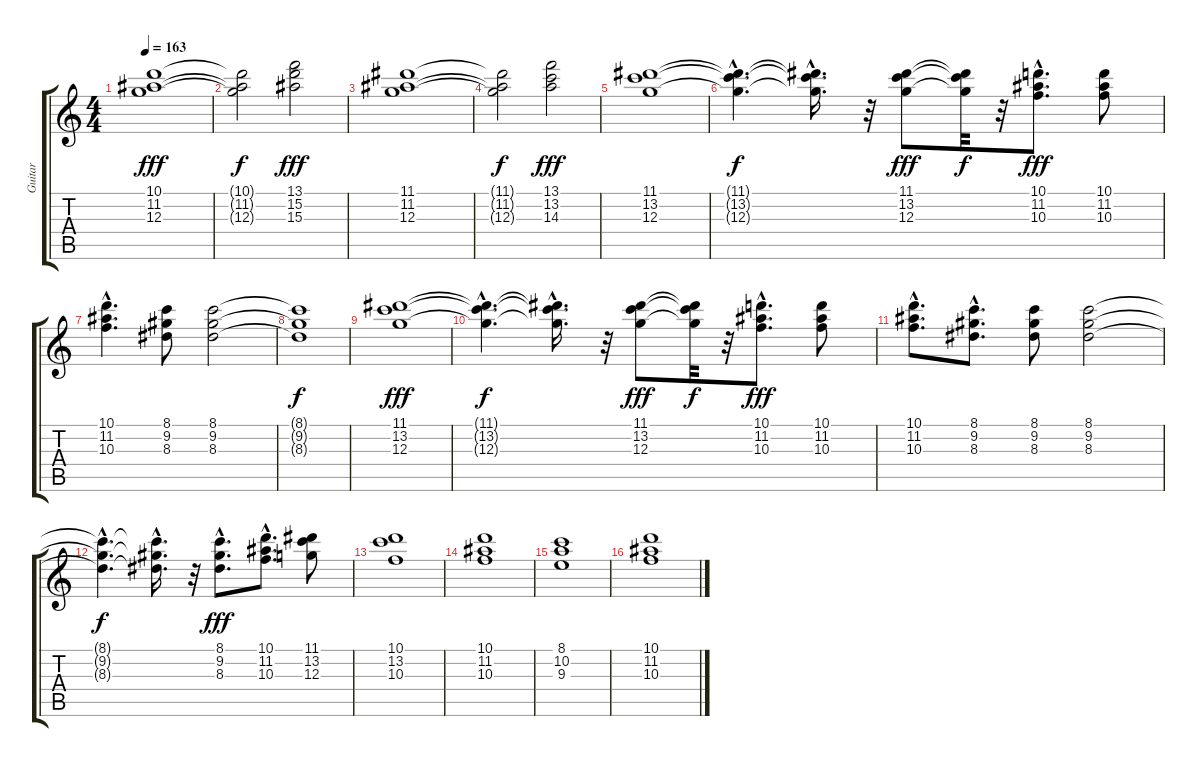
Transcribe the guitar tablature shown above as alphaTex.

\track ("Guitar" "Guitar") {instrument distortionguitar}
\staff {score tabs}
\tuning (E4 B3 G3 D3 A2 E2) {hide}
\ts (4 4)
\tempo 163
\clef g2
\ks c
(10.1 11.2 12.3).1{dy fff} |
(10.1{t} 11.2{t} 12.3{t}).2{dy f} (13.1 15.2 15.3).2{dy fff} |
(11.1 11.2 12.3).1 |
(11.1{t} 11.2{t} 12.3{t}).2{dy f} (13.1 13.2 14.3).2{dy fff} |
(11.1 13.2 12.3).1{volume 11 instrument lead2sawtooth} |
(11.1{hac t} 13.2{hac t} 12.3{hac t}).4{d dy f} (11.1{hac t} 13.2{hac t} 12.3{hac t}).16{d} r.32 (11.1 13.2 12.3).8{dy fff} (11.1{t} 13.2{t} 12.3{t}).32{dy f} r.32 (10.1{hac} 11.2{hac} 10.3{hac}).8{d dy fff} (10.1 11.2 10.3).8 |
(10.1{hac} 11.2{hac} 10.3{hac}).4{d} (8.1 9.2 8.3).8 (8.1 9.2 8.3).2 |
(8.1{t} 9.2{t} 8.3{t}).1{dy f} |
(11.1 13.2 12.3).1{dy fff} |
(11.1{hac t} 13.2{hac t} 12.3{hac t}).4{d dy f} (11.1{hac t} 13.2{hac t} 12.3{hac t}).16{d} r.32 (11.1 13.2 12.3).8{dy fff} (11.1{t} 13.2{t} 12.3{t}).32{dy f} r.32 (10.1{hac} 11.2{hac} 10.3{hac}).8{d dy fff} (10.1 11.2 10.3).8 |
(10.1{hac} 11.2{hac} 10.3{hac}).8{d} (8.1{hac} 9.2{hac} 8.3{hac}).8{d} (8.1 9.2 8.3).8 (8.1 9.2 8.3).2 |
(8.1{hac t} 9.2{hac t} 8.3{hac t}).4{d dy f} (8.1{hac t} 9.2{hac t} 8.3{hac t}).16{d} r.32 (8.1{hac} 9.2{hac} 8.3{hac}).8{d dy fff} (10.1{hac} 11.2{hac} 10.3{hac}).8{d} (11.1 13.2 12.3).8 |
(10.1 13.2 10.3).1 |
(10.1 11.2 10.3).1 |
(8.1 10.2 9.3).1 |
(10.1 11.2 10.3).1
